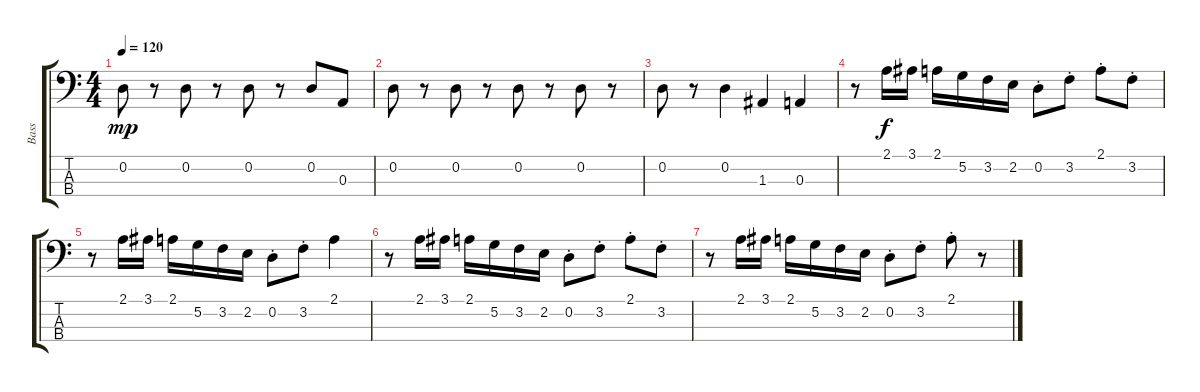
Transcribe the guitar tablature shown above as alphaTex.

\track ("Bass" "Bass") {instrument electricbassfinger}
\staff {score tabs}
\tuning (G2 D2 A1 E1) {hide}
\ts (4 4)
\tempo 120
\clef f4
\ks c
0.2.8{dy mp} r.8 0.2.8 r.8 0.2.8 r.8 0.2.8 0.3.8 |
0.2.8 r.8 0.2.8 r.8 0.2.8 r.8 0.2.8 r.8 |
0.2.8 r.8 0.2.4 1.3.4 0.3.4 |
r.8 2.1.16{dy f} 3.1.16 2.1.16 5.2.16 3.2.16 2.2.16 0.2{st}.8 3.2{st}.8 2.1{st}.8 3.2{st}.8 |
r.8 2.1.16 3.1.16 2.1.16 5.2.16 3.2.16 2.2.16 0.2{st}.8 3.2{st}.8 2.1.4 |
r.8 2.1.16 3.1.16 2.1.16 5.2.16 3.2.16 2.2.16 0.2{st}.8 3.2{st}.8 2.1{st}.8 3.2{st}.8 |
r.8 2.1.16 3.1.16 2.1.16 5.2.16 3.2.16 2.2.16 0.2{st}.8 3.2{st}.8 2.1{st}.8 r.8
